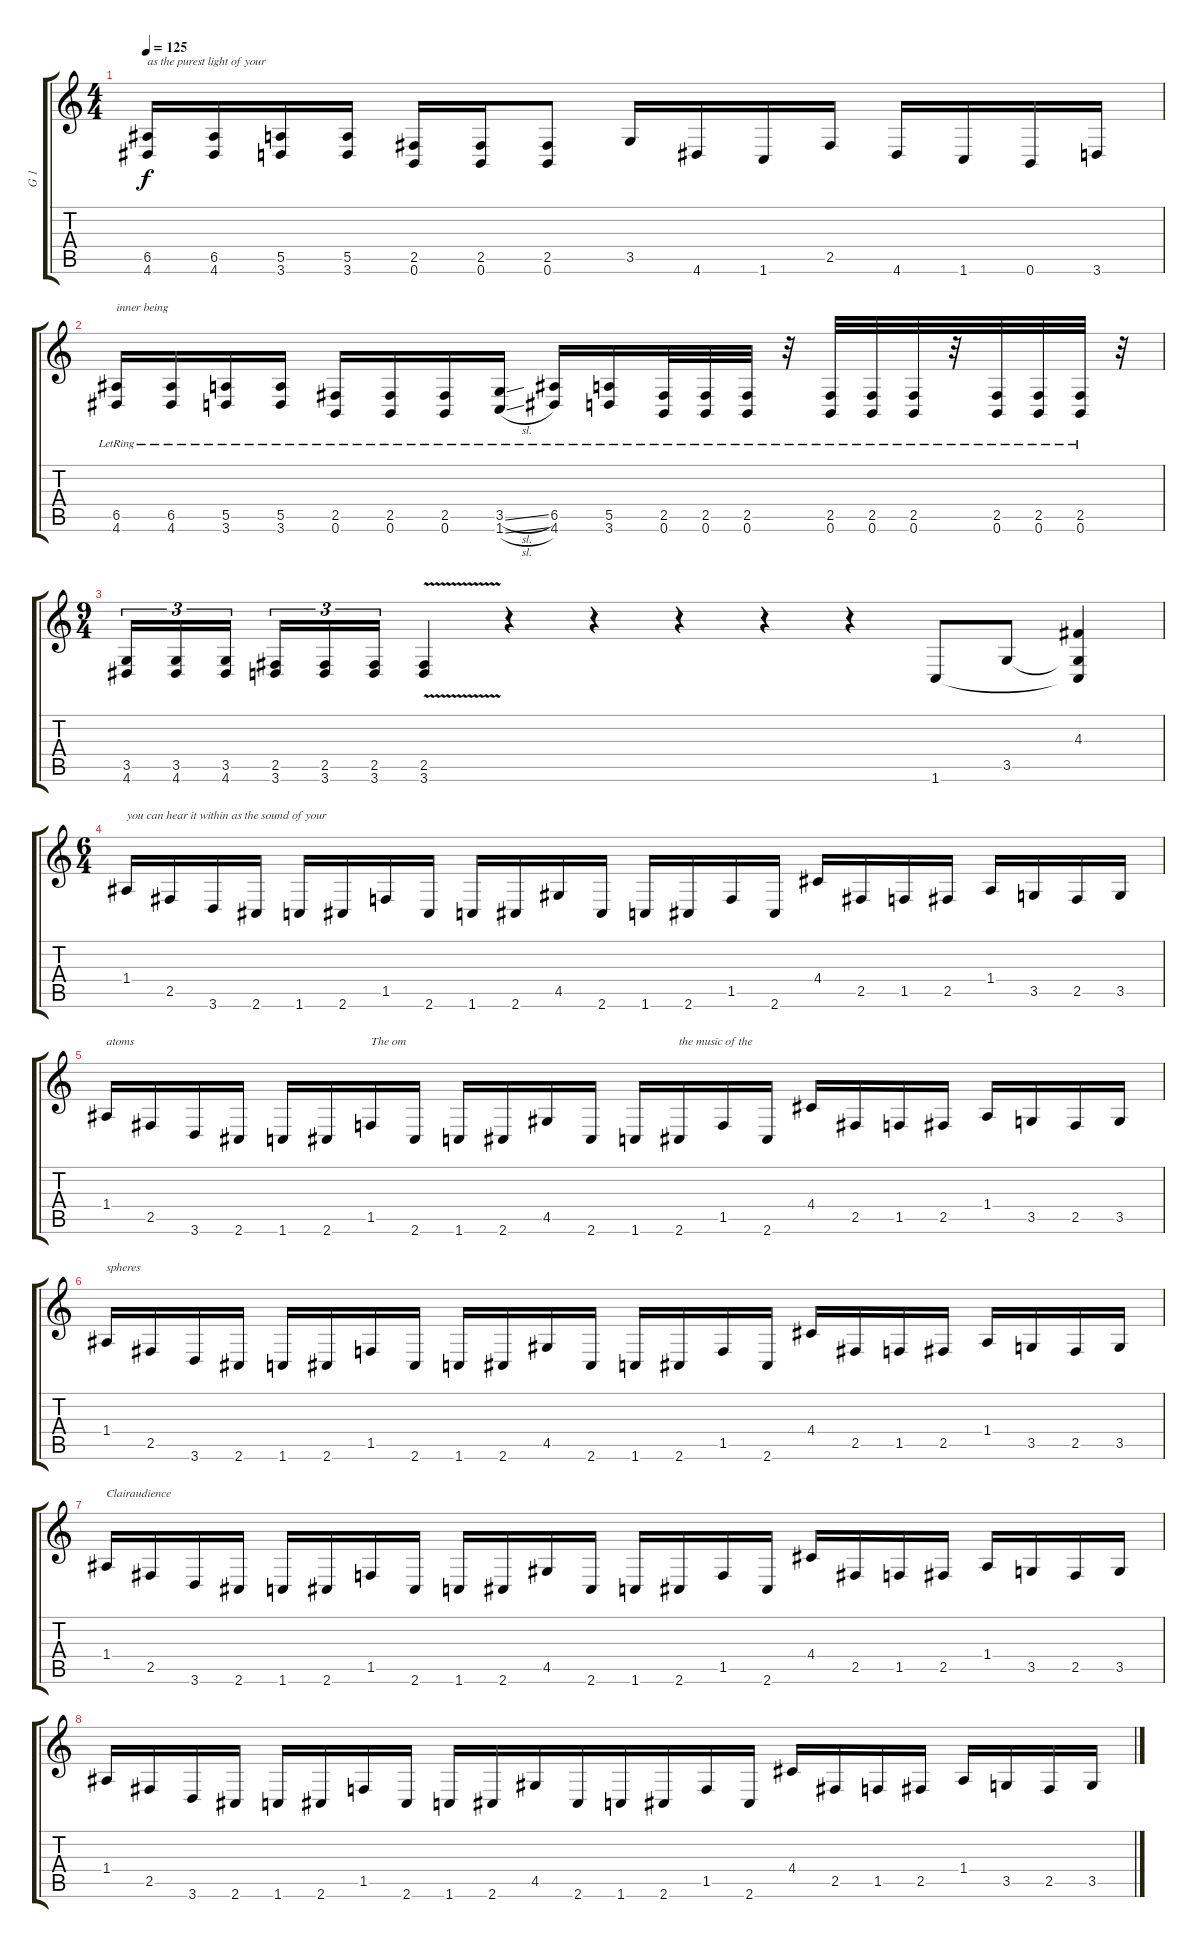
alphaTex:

\track ("G 1" "G 1") {instrument distortionguitar}
\staff {score tabs}
\tuning (B3 Gb3 D3 A2 E2 B1) {hide}
\ts (4 4)
\tempo 125
\clef g2
\ks c
(6.5 4.6).16{txt "as the purest light of your" dy f} (6.5 4.6).16 (5.5 3.6).16 (5.5 3.6).16 (2.5 0.6).16 (2.5 0.6).16 (2.5 0.6).8 3.5.16 4.6.16 1.6.16 2.5.16 4.6.16 1.6.16 0.6.16 3.6.16 |
(6.5{lr} 4.6{lr}).16{txt "inner being"} (6.5{lr} 4.6{lr}).16 (5.5{lr} 3.6{lr}).16 (5.5{lr} 3.6{lr}).16 (2.5{lr} 0.6{lr}).16 (2.5{lr} 0.6{lr}).16 (2.5{lr} 0.6{lr}).16 (3.5{sl lr} 1.6{sl lr}).16 (6.5{lr} 4.6{lr}).16 (5.5{lr} 3.6{lr}).16 (2.5{lr} 0.6{lr}).32 (2.5{lr} 0.6{lr}).32 (2.5{lr} 0.6{lr}).32 r.32 (2.5{lr} 0.6{lr}).32 (2.5{lr} 0.6{lr}).32 (2.5{lr} 0.6{lr}).32 r.32 (2.5{lr} 0.6{lr}).32 (2.5{lr} 0.6{lr}).32 (2.5{lr} 0.6{lr}).32 r.32 |
\ts (9 4)
(3.5 4.6).16{tu (3 2)} (3.5 4.6).16{tu (3 2)} (3.5 4.6).16{tu (3 2) beam splitsecondary} (2.5 3.6).16{tu (3 2)} (2.5 3.6).16{tu (3 2)} (2.5 3.6).16{tu (3 2)} (2.5{v} 3.6{v}).4 r.4 r.4 r.4 r.4 r.4 1.6.8 3.5.8 (4.3 3.5{t} 1.6{t}).4 |
\ts (6 4)
1.4.16{txt "you can hear it within as the sound of your"} 2.5.16 3.6.16 2.6.16 1.6.16 2.6.16 1.5.16 2.6.16 1.6.16 2.6.16 4.5.16 2.6.16 1.6.16 2.6.16 1.5.16 2.6.16 4.4.16 2.5.16 1.5.16 2.5.16 1.4.16 3.5.16 2.5.16 3.5.16 |
1.4.16{txt "atoms"} 2.5.16 3.6.16 2.6.16 1.6.16 2.6.16 1.5.16{txt "The om"} 2.6.16 1.6.16 2.6.16 4.5.16 2.6.16 1.6.16 2.6.16{txt "the music of the"} 1.5.16 2.6.16 4.4.16 2.5.16 1.5.16 2.5.16 1.4.16 3.5.16 2.5.16 3.5.16 |
1.4.16{txt "spheres"} 2.5.16 3.6.16 2.6.16 1.6.16 2.6.16 1.5.16 2.6.16 1.6.16 2.6.16 4.5.16 2.6.16 1.6.16 2.6.16 1.5.16 2.6.16 4.4.16 2.5.16 1.5.16 2.5.16 1.4.16 3.5.16 2.5.16 3.5.16 |
1.4.16{txt "Clairaudience"} 2.5.16 3.6.16 2.6.16 1.6.16 2.6.16 1.5.16 2.6.16 1.6.16 2.6.16 4.5.16 2.6.16 1.6.16 2.6.16 1.5.16 2.6.16 4.4.16 2.5.16 1.5.16 2.5.16 1.4.16 3.5.16 2.5.16 3.5.16 |
1.4.16{beam merge} 2.5.16 3.6.16{beam merge} 2.6.16 1.6.16 2.6.16{beam merge} 1.5.16{beam merge} 2.6.16 1.6.16{beam merge} 2.6.16{beam merge} 4.5.16{beam merge} 2.6.16{beam merge} 1.6.16 2.6.16{beam merge} 1.5.16{beam merge} 2.6.16 4.4.16 2.5.16{beam merge} 1.5.16{beam merge} 2.5.16 1.4.16 3.5.16 2.5.16 3.5.16
